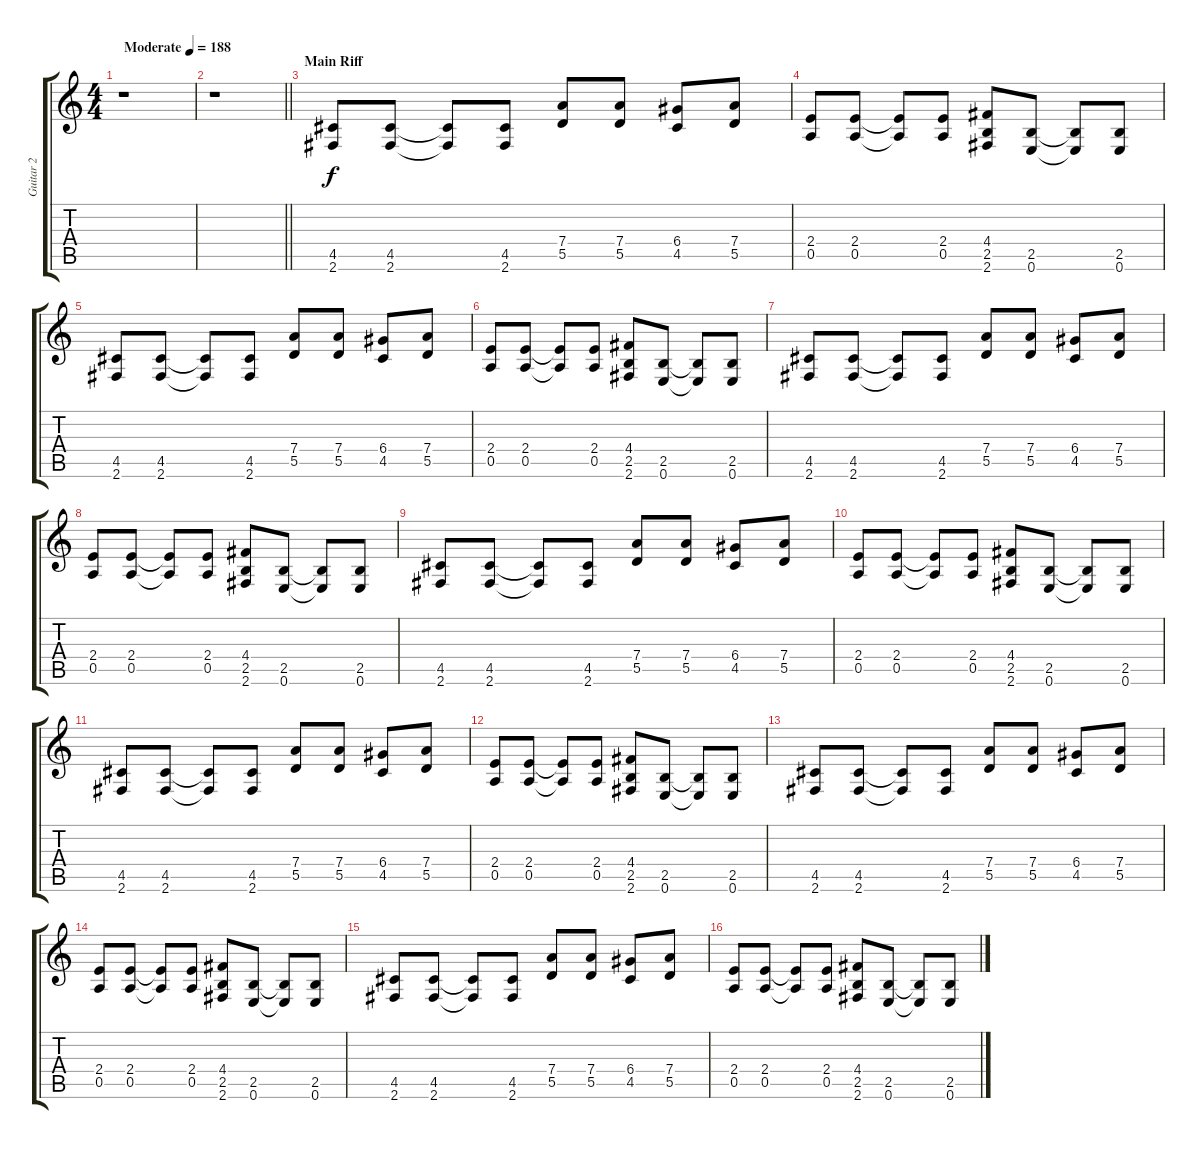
\track ("Guitar 2" "Guitar 2") {instrument overdrivenguitar}
\staff {score tabs}
\tuning (E4 B3 G3 D3 A2 E2) {hide}
\ts (4 4)
\tempo (188 "Moderate")
\clef g2
\ks c
r.1{dy f instrument overdrivenguitar} |
\barLineRight lightlight
r.1 |
\section ("" "Main Riff")
(4.5 2.6).8 (4.5 2.6).8 (4.5{t} 2.6{t}).8 (4.5 2.6).8 (7.4 5.5).8 (7.4 5.5).8 (6.4 4.5).8 (7.4 5.5).8 |
(2.4 0.5).8 (2.4 0.5).8 (2.4{t} 0.5{t}).8 (2.4 0.5).8 (4.4 2.5 2.6).8 (2.5 0.6).8 (2.5{t} 0.6{t}).8 (2.5 0.6).8 |
(4.5 2.6).8 (4.5 2.6).8 (4.5{t} 2.6{t}).8 (4.5 2.6).8 (7.4 5.5).8 (7.4 5.5).8 (6.4 4.5).8 (7.4 5.5).8 |
(2.4 0.5).8 (2.4 0.5).8 (2.4{t} 0.5{t}).8 (2.4 0.5).8 (4.4 2.5 2.6).8 (2.5 0.6).8 (2.5{t} 0.6{t}).8 (2.5 0.6).8 |
(4.5 2.6).8 (4.5 2.6).8 (4.5{t} 2.6{t}).8 (4.5 2.6).8 (7.4 5.5).8 (7.4 5.5).8 (6.4 4.5).8 (7.4 5.5).8 |
(2.4 0.5).8 (2.4 0.5).8 (2.4{t} 0.5{t}).8 (2.4 0.5).8 (4.4 2.5 2.6).8 (2.5 0.6).8 (2.5{t} 0.6{t}).8 (2.5 0.6).8 |
(4.5 2.6).8 (4.5 2.6).8 (4.5{t} 2.6{t}).8 (4.5 2.6).8 (7.4 5.5).8 (7.4 5.5).8 (6.4 4.5).8 (7.4 5.5).8 |
(2.4 0.5).8 (2.4 0.5).8 (2.4{t} 0.5{t}).8 (2.4 0.5).8 (4.4 2.5 2.6).8 (2.5 0.6).8 (2.5{t} 0.6{t}).8 (2.5 0.6).8 |
(4.5 2.6).8 (4.5 2.6).8 (4.5{t} 2.6{t}).8 (4.5 2.6).8 (7.4 5.5).8 (7.4 5.5).8 (6.4 4.5).8 (7.4 5.5).8 |
(2.4 0.5).8 (2.4 0.5).8 (2.4{t} 0.5{t}).8 (2.4 0.5).8 (4.4 2.5 2.6).8 (2.5 0.6).8 (2.5{t} 0.6{t}).8 (2.5 0.6).8 |
(4.5 2.6).8 (4.5 2.6).8 (4.5{t} 2.6{t}).8 (4.5 2.6).8 (7.4 5.5).8 (7.4 5.5).8 (6.4 4.5).8 (7.4 5.5).8 |
(2.4 0.5).8 (2.4 0.5).8 (2.4{t} 0.5{t}).8 (2.4 0.5).8 (4.4 2.5 2.6).8 (2.5 0.6).8 (2.5{t} 0.6{t}).8 (2.5 0.6).8 |
(4.5 2.6).8 (4.5 2.6).8 (4.5{t} 2.6{t}).8 (4.5 2.6).8 (7.4 5.5).8 (7.4 5.5).8 (6.4 4.5).8 (7.4 5.5).8 |
(2.4 0.5).8 (2.4 0.5).8 (2.4{t} 0.5{t}).8 (2.4 0.5).8 (4.4 2.5 2.6).8 (2.5 0.6).8 (2.5{t} 0.6{t}).8 (2.5 0.6).8
